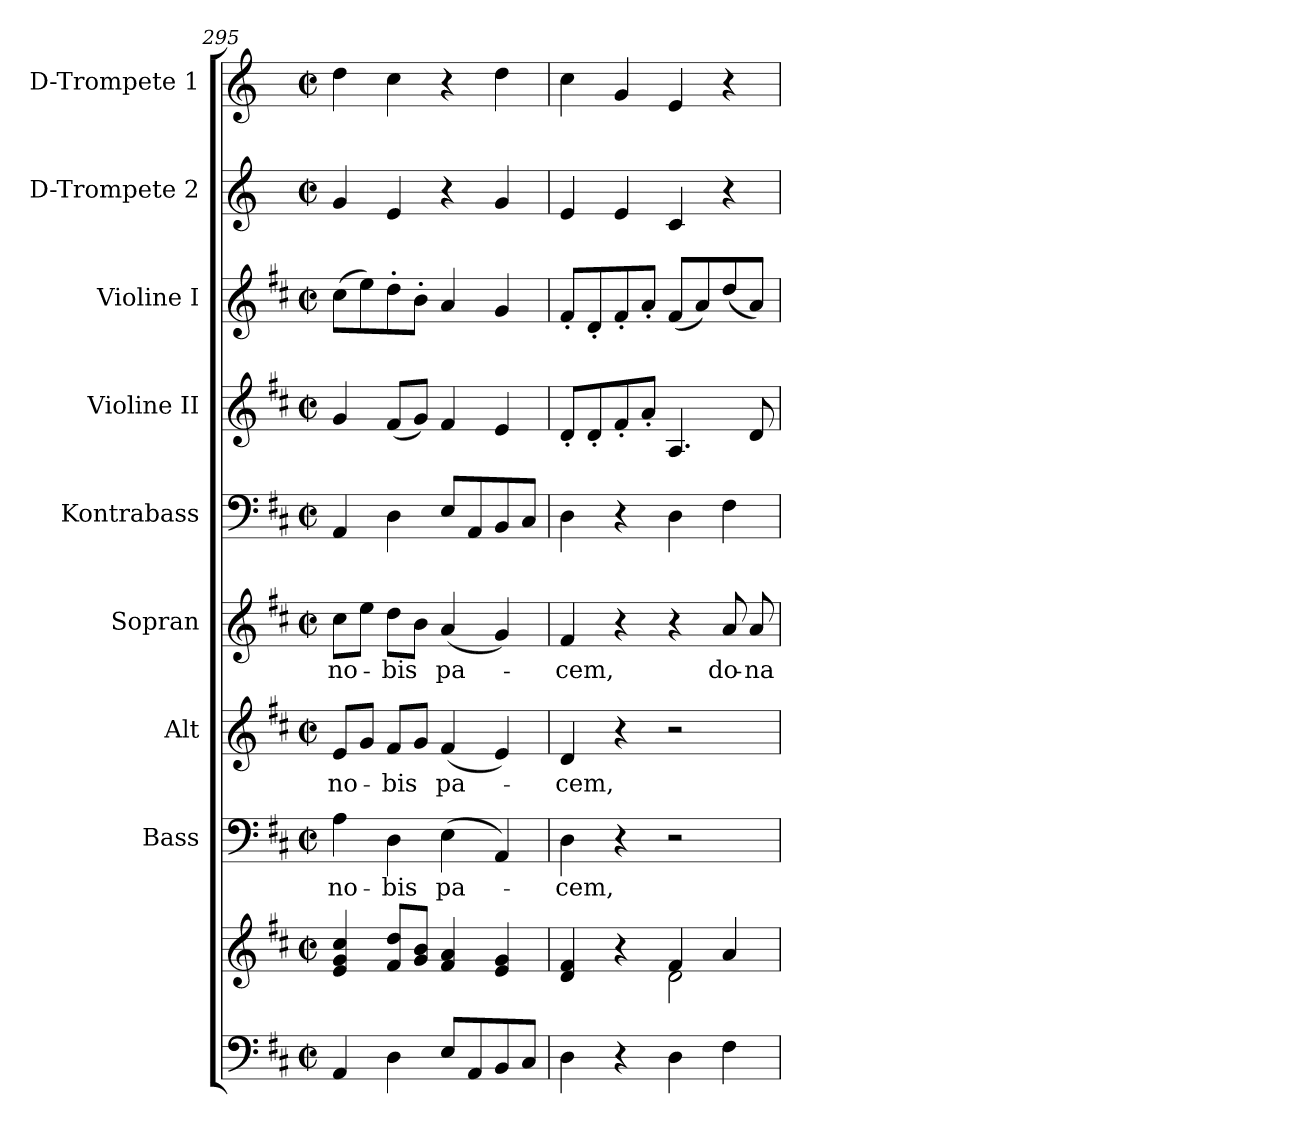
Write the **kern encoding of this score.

**kern	**kern	**kern	**text	**kern	**text	**kern	**text	**kern	**kern	**kern	**kern	**kern
*part9	*part9	*part8	*part8	*part7	*part7	*part6	*part6	*part5	*part4	*part3	*part2	*part1
*staff10	*staff9	*staff8	*staff8	*staff7	*staff7	*staff6	*staff6	*staff5	*staff4	*staff3	*staff2	*staff1
*	*	*I"Bass	*	*I"Alt	*	*I"Sopran	*	*I"Kontrabass	*I"Violine II	*I"Violine I	*I"D-Trompete 2	*I"D-Trompete 1
*	*	*I'B.	*	*I'A.	*	*I'S.	*	*I'Kb.	*I'Vl. II	*I'Vl. I	*I'D Trp. 2	*I'D Trp. 1
*clefF4	*clefG2	*clefF4	*	*clefG2	*	*clefG2	*	*clefF4	*clefG2	*clefG2	*clefG2	*clefG2
*	*	*	*	*	*	*	*	*ITrd7c12	*	*	*ITrd-1c-2	*ITrd-1c-2
*k[f#c#]	*k[f#c#]	*k[f#c#]	*	*k[f#c#]	*	*k[f#c#]	*	*k[f#c#]	*k[f#c#]	*k[f#c#]	*k[f#c#]	*k[f#c#]
*D:	*D:	*D:	*	*D:	*	*D:	*	*D:	*D:	*D:	*D:	*D:
*M2/2	*M2/2	*M2/2	*	*M2/2	*	*M2/2	*	*M2/2	*M2/2	*M2/2	*M2/2	*M2/2
*met(c|)	*met(c|)	*met(c|)	*	*met(c|)	*	*met(c|)	*	*met(c|)	*met(c|)	*met(c|)	*met(c|)	*met(c|)
=295	=295	=295	=295	=295	=295	=295	=295	=295	=295	=295	=295	=295
!	!	!	!LO:LY:b	!	!LO:LY:b	!	!LO:LY:b	!	!	!	!	!
4AA/	4e/ 4g/ 4cc#/	4A\	no-	8e/L	no-	8cc#\L	no-	4AAA/	4g/	(>8cc#\L	4a/	4ee\
.	.	.	.	8g/J	.	8ee\J	.	.	.	8ee\)	.	.
!	!	!	!LO:LY:b	!	!LO:LY:b	!	!LO:LY:b	!	!	!	!	!
4D\	8f#/ 8dd/L	4D\	-bis	8f#/L	-bis	8dd\L	-bis	4DD\	(<8f#/L	8dd'>\	4f#/	4dd\
.	8g/ 8b/J	.	.	8g/J	.	8b\J	.	.	8g/J)	8b'>\J	.	.
!	!	!	!LO:LY:b	!	!LO:LY:b	!	!LO:LY:b	!	!	!	!	!
8E/L	4f#/ 4a/	(>4E\	pa-	(<4f#/	pa-	(<4a/	pa-	8EE/L	4f#/	4a/	4r	4r
8AA/	.	.	.	.	.	.	.	8AAA/	.	.	.	.
8BB/	4e/ 4g/	4AA/)	.	4e/)	.	4g/)	.	8BBB/	4e/	4g/	4a/	4ee\
8C#/J	.	.	.	.	.	.	.	8CC#/J	.	.	.	.
!!LO:PB:g=z
=296	=296	=296	=296	=296	=296	=296	=296	=296	=296	=296	=296	=296
*	*^	*	*	*	*	*	*	*	*	*	*	*
!	!	!	!	!LO:LY:b	!	!LO:LY:b	!	!LO:LY:b	!	!	!	!	!
4D\	4d/ 4f#/	2ryy	4D\	-cem,	4d/	-cem,	4f#/	-cem,	4DD\	8d'</L	8f#'</L	4f#/	4dd\
.	.	.	.	.	.	.	.	.	.	8d'</	8d'</	.	.
4r	4r	.	4r	.	4r	.	4r	.	4r	8f#'</	8f#'</	4f#/	4a/
.	.	.	.	.	.	.	.	.	.	8a'</J	8a'</J	.	.
4D\	4f#/	2d\	2r	.	2r	.	4r	.	4DD\	4.A/	(<8f#/L	4d/	4f#/
.	.	.	.	.	.	.	.	.	.	.	8a/)	.	.
!	!	!	!	!	!	!	!	!LO:LY:b	!	!	!	!	!
4F#\	4a/	.	.	.	.	.	8a/	do-	4FF#\	.	(<8dd/	4r	4r
!	!	!	!	!	!	!	!	!LO:LY:b	!	!	!	!	!
.	.	.	.	.	.	.	8a/	-na	.	8d/	8a/J)	.	.
*	*v	*v	*	*	*	*	*	*	*	*	*	*	*
=	=	=	=	=	=	=	=	=	=	=	=	=
*-	*-	*-	*-	*-	*-	*-	*-	*-	*-	*-	*-	*-
